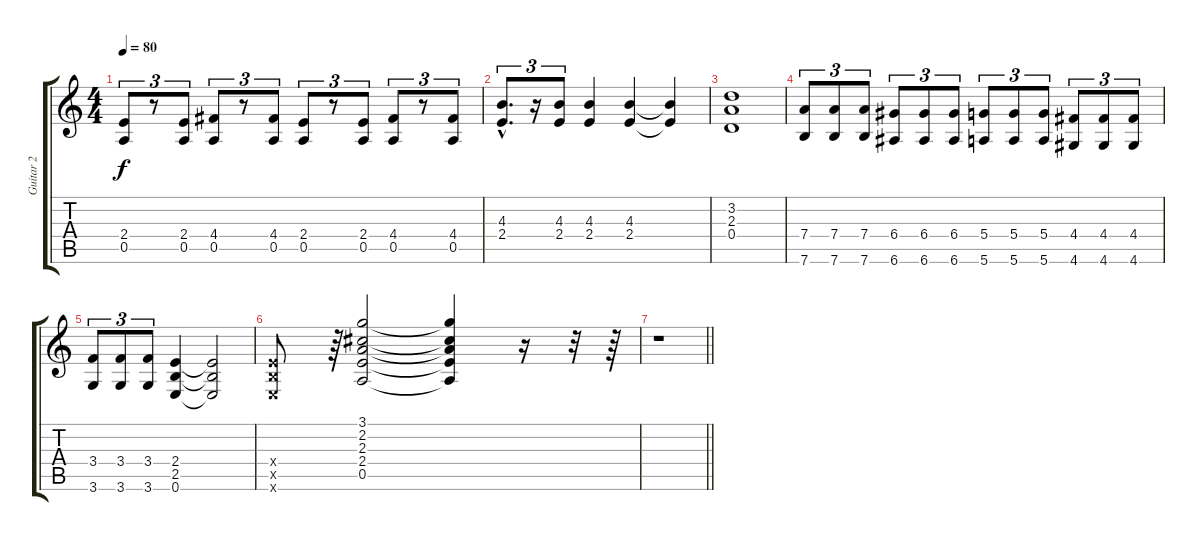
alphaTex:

\track ("Guitar 2" "Guitar 2") {instrument distortionguitar}
\staff {score tabs}
\tuning (E4 B3 G3 D3 A2 E2) {hide}
\ts (4 4)
\tempo 80
\clef g2
\ks c
(2.4 0.5).8{tu (3 2) dy f} r.8{tu (3 2)} (2.4 0.5).8{tu (3 2)} (4.4 0.5).8{tu (3 2)} r.8{tu (3 2)} (4.4 0.5).8{tu (3 2)} (2.4 0.5).8{tu (3 2)} r.8{tu (3 2)} (2.4 0.5).8{tu (3 2)} (4.4 0.5).8{tu (3 2)} r.8{tu (3 2)} (4.4 0.5).8{tu (3 2)} |
(4.3{hac} 2.4{hac}).8{d tu (3 2)} r.16{tu (3 2)} (4.3 2.4).8{tu (3 2)} (4.3 2.4).4 (4.3 2.4).4 (4.3{t} 2.4{t}).4 |
(3.2 2.3 0.4).1 |
(7.4 7.6).8{tu (3 2)} (7.4 7.6).8{tu (3 2)} (7.4 7.6).8{tu (3 2)} (6.4 6.6).8{tu (3 2)} (6.4 6.6).8{tu (3 2)} (6.4 6.6).8{tu (3 2)} (5.4 5.6).8{tu (3 2)} (5.4 5.6).8{tu (3 2)} (5.4 5.6).8{tu (3 2)} (4.4 4.6).8{tu (3 2)} (4.4 4.6).8{tu (3 2)} (4.4 4.6).8{tu (3 2)} |
(3.4 3.6).8{tu (3 2)} (3.4 3.6).8{tu (3 2)} (3.4 3.6).8{tu (3 2)} (2.4 2.5 0.6).4 (2.4{t} 2.5{t} 0.6{t}).2 |
(2.4{x} 2.5{x} 0.6{x}).8 r.64 (3.1 2.2 2.3 2.4 0.5).2 (3.1{t} 2.2{t} 2.3{t} 2.4{t} 0.5{t}).4 r.16 r.32 r.64 |
\barLineRight lightlight
r.1
